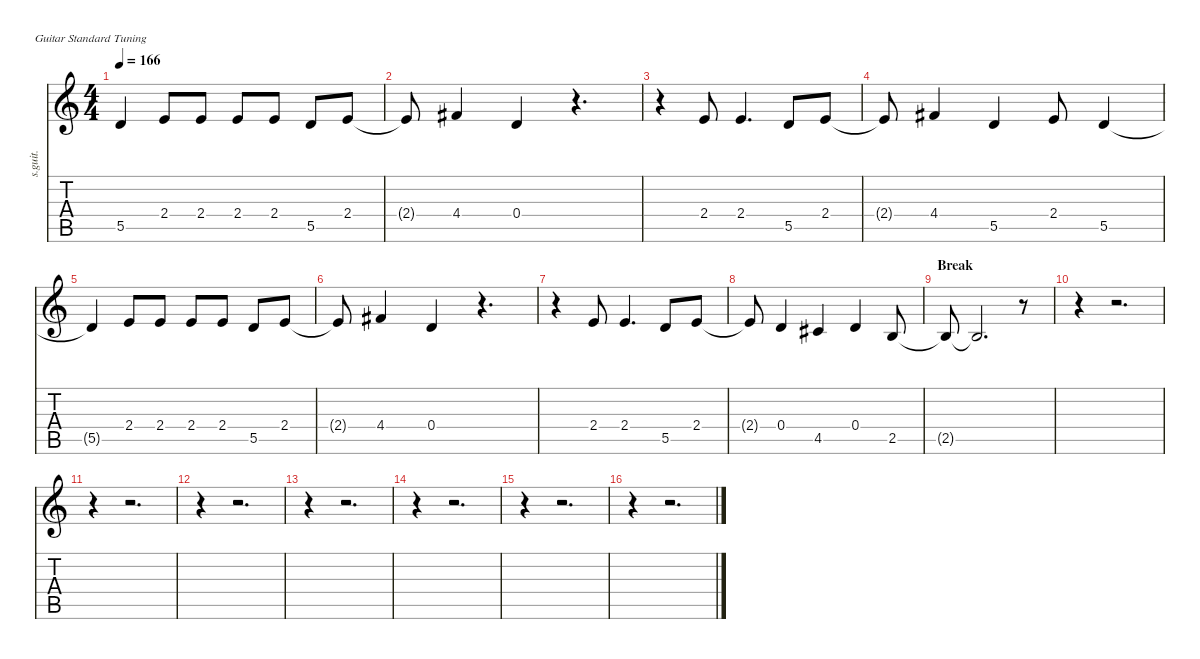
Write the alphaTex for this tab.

\defaultSystemsLayout 4
\hideDynamics
\bracketExtendMode nobrackets
\track ("Thom Yorke " "s.guit.") {instrument lead6voice}
\staff {score tabs}
\tuning (E4 B3 G3 D3 A2 E2)
\displaytranspose 12
\ts (4 4)
\tempo 166
\clef g2
\ks c
5.5{t}.4{lyrics (0 "") lyrics (1 "") lyrics (2 "") lyrics (3 "") lyrics (4 "") dy f} 2.4.8{lyrics (0 "") lyrics (1 "") lyrics (2 "") lyrics (3 "") lyrics (4 "")} 2.4.8{lyrics (0 "") lyrics (1 "") lyrics (2 "") lyrics (3 "") lyrics (4 "")} 2.4.8{lyrics (0 "") lyrics (1 "") lyrics (2 "") lyrics (3 "") lyrics (4 "")} 2.4.8{lyrics (0 "") lyrics (1 "") lyrics (2 "") lyrics (3 "") lyrics (4 "")} 5.5.8{lyrics (0 "") lyrics (1 "") lyrics (2 "") lyrics (3 "") lyrics (4 "")} 2.4.8{lyrics (0 "") lyrics (1 "") lyrics (2 "") lyrics (3 "") lyrics (4 "")} |
2.4{t}.8{lyrics (0 "") lyrics (1 "") lyrics (2 "") lyrics (3 "") lyrics (4 "")} 4.4{acc #}.4{lyrics (0 "") lyrics (1 "") lyrics (2 "") lyrics (3 "") lyrics (4 "")} 0.4.4{lyrics (0 "") lyrics (1 "") lyrics (2 "") lyrics (3 "") lyrics (4 "")} r.4{d} |
r.4 2.4.8{lyrics (0 "") lyrics (1 "") lyrics (2 "") lyrics (3 "") lyrics (4 "")} 2.4.4{d lyrics (0 "") lyrics (1 "") lyrics (2 "") lyrics (3 "") lyrics (4 "")} 5.5.8{lyrics (0 "") lyrics (1 "") lyrics (2 "") lyrics (3 "") lyrics (4 "")} 2.4.8{lyrics (0 "") lyrics (1 "") lyrics (2 "") lyrics (3 "") lyrics (4 "")} |
2.4{t}.8{lyrics (0 "") lyrics (1 "") lyrics (2 "") lyrics (3 "") lyrics (4 "")} 4.4{acc #}.4{lyrics (0 "") lyrics (1 "") lyrics (2 "") lyrics (3 "") lyrics (4 "")} 5.5.4{lyrics (0 "") lyrics (1 "") lyrics (2 "") lyrics (3 "") lyrics (4 "")} 2.4.8{lyrics (0 "") lyrics (1 "") lyrics (2 "") lyrics (3 "") lyrics (4 "")} 5.5.4{lyrics (0 "") lyrics (1 "") lyrics (2 "") lyrics (3 "") lyrics (4 "")} |
5.5{t}.4{lyrics (0 "") lyrics (1 "") lyrics (2 "") lyrics (3 "") lyrics (4 "")} 2.4.8{lyrics (0 "") lyrics (1 "") lyrics (2 "") lyrics (3 "") lyrics (4 "")} 2.4.8{lyrics (0 "") lyrics (1 "") lyrics (2 "") lyrics (3 "") lyrics (4 "")} 2.4.8{lyrics (0 "") lyrics (1 "") lyrics (2 "") lyrics (3 "") lyrics (4 "")} 2.4.8{lyrics (0 "") lyrics (1 "") lyrics (2 "") lyrics (3 "") lyrics (4 "")} 5.5.8{lyrics (0 "") lyrics (1 "") lyrics (2 "") lyrics (3 "") lyrics (4 "")} 2.4.8{lyrics (0 "") lyrics (1 "") lyrics (2 "") lyrics (3 "") lyrics (4 "")} |
2.4{t}.8{lyrics (0 "") lyrics (1 "") lyrics (2 "") lyrics (3 "") lyrics (4 "")} 4.4{acc #}.4{lyrics (0 "") lyrics (1 "") lyrics (2 "") lyrics (3 "") lyrics (4 "")} 0.4.4{lyrics (0 "") lyrics (1 "") lyrics (2 "") lyrics (3 "") lyrics (4 "")} r.4{d} |
r.4 2.4.8{lyrics (0 "") lyrics (1 "") lyrics (2 "") lyrics (3 "") lyrics (4 "")} 2.4.4{d lyrics (0 "") lyrics (1 "") lyrics (2 "") lyrics (3 "") lyrics (4 "")} 5.5.8{lyrics (0 "") lyrics (1 "") lyrics (2 "") lyrics (3 "") lyrics (4 "")} 2.4.8{lyrics (0 "") lyrics (1 "") lyrics (2 "") lyrics (3 "") lyrics (4 "")} |
2.4{t}.8{lyrics (0 "") lyrics (1 "") lyrics (2 "") lyrics (3 "") lyrics (4 "")} 0.4.4{lyrics (0 "") lyrics (1 "") lyrics (2 "") lyrics (3 "") lyrics (4 "")} 4.5{acc #}.4{lyrics (0 "") lyrics (1 "") lyrics (2 "") lyrics (3 "") lyrics (4 "")} 0.4.4{lyrics (0 "") lyrics (1 "") lyrics (2 "") lyrics (3 "") lyrics (4 "")} 2.5.8{lyrics (0 "") lyrics (1 "") lyrics (2 "") lyrics (3 "") lyrics (4 "")} |
\section ("" "Break")
2.5{t}.8{lyrics (0 "") lyrics (1 "") lyrics (2 "") lyrics (3 "") lyrics (4 "")} 2.5{t}.2{d lyrics (0 "") lyrics (1 "") lyrics (2 "") lyrics (3 "") lyrics (4 "")} r.8 |
r.4 r.2{d} |
r.4 r.2{d} |
r.4 r.2{d} |
r.4 r.2{d} |
r.4 r.2{d} |
r.4 r.2{d} |
r.4 r.2{d}
